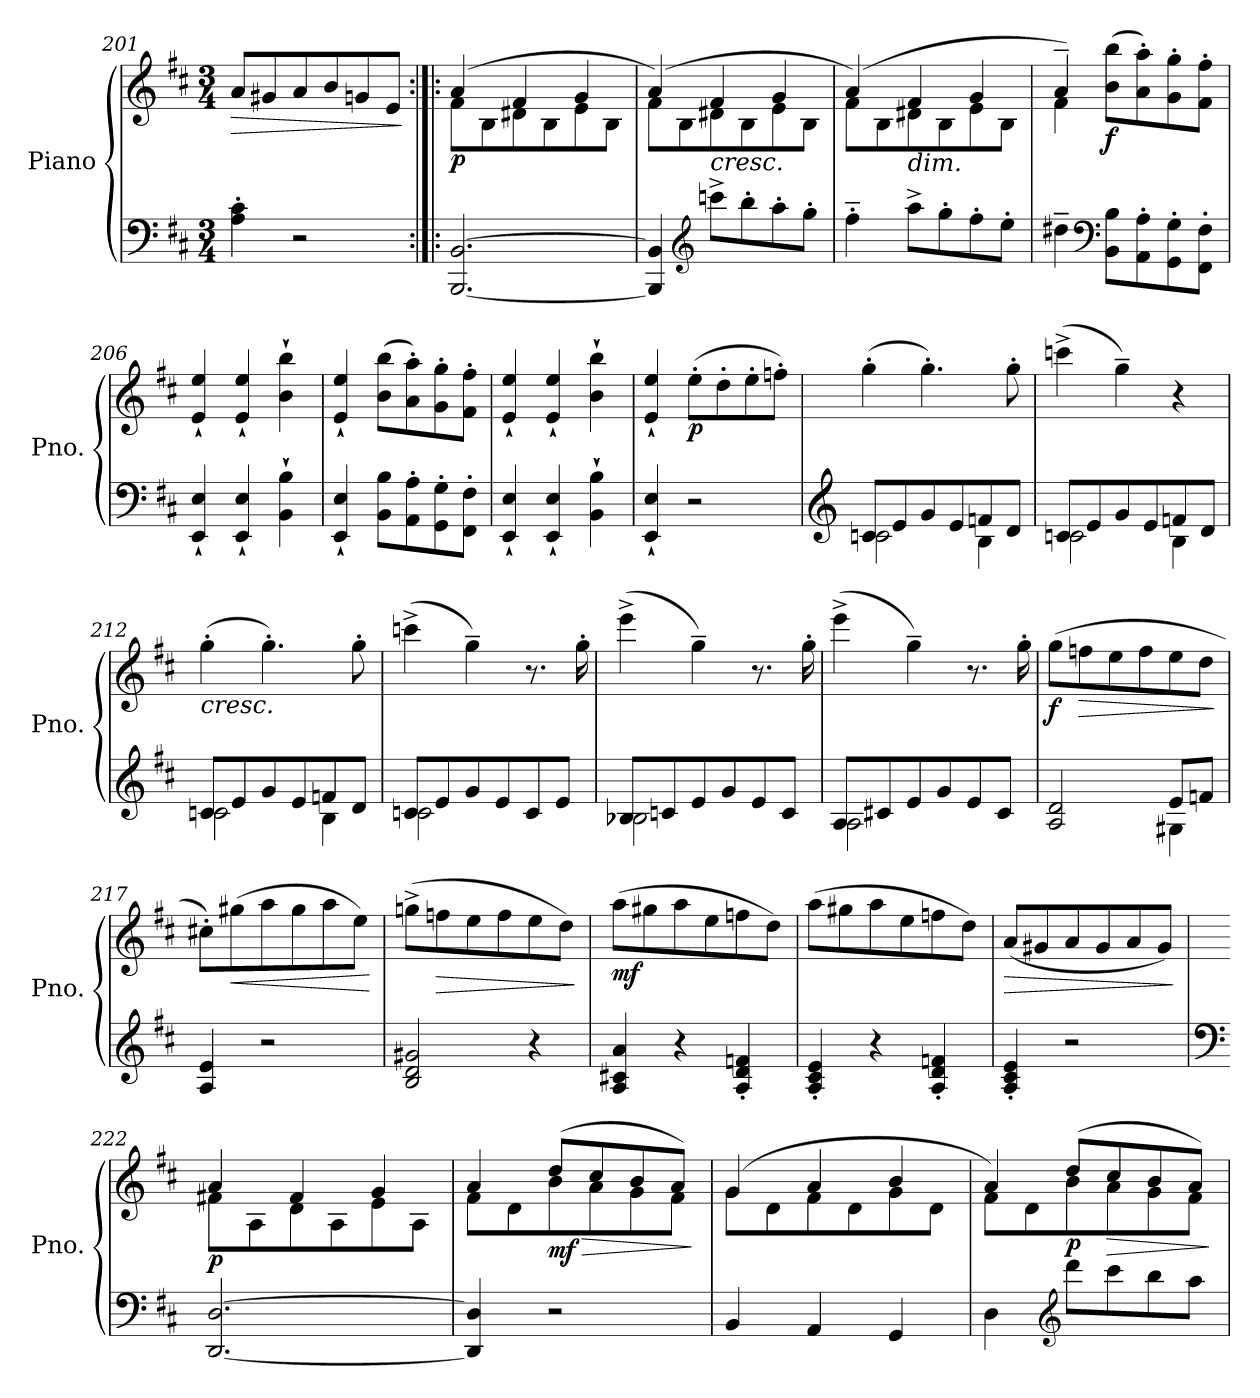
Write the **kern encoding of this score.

**kern	**kern	**dynam
*part1	*part1	*part1
*staff2	*staff1	*staff1/2
*I"Piano	*	*
*I'Pno.	*	*
*clefF4	*clefG2	*
*k[f#c#]	*k[f#c#]	*
*M3/4	*M3/4	*
=201	=201	=201
!	!	!LO:HP:b
4A\' 4c#\'	8a/L	>
.	8g#X/	.
2r	8a/	.
.	8b/	.
.	8gn/	.
.	8e/J	.
.	.	]
!!LO:LB:g=z
=202:|!|:	=202:|!|:	=202:|!|:
*	*^	*
!	!	!	!LO:DY:b
[2.BBB/ [2.BB/	(>4a/	8f#\L	p
.	.	8B\	.
.	4f#/	8d#X\	.
.	.	8B\	.
.	4g/	8e\	.
.	.	8B\J	.
=203	=203	=203	=203
4BBB/] 4BB/]	(>4a/)	8f#\L	.
.	.	8B\	.
*clefG2	*	*	*
!	!LO:TX:b:i:t=cresc.	!	!
8cccn^<\L	4f#/	8d#X\	.
8bb'\	.	8B\	.
8aa'\	4g/	8e\	.
8gg'\J	.	8B\J	.
=204	=204	=204	=204
4ff#'~\	(>4a/)	8f#\L	.
.	.	8B\	.
!	!LO:TX:b:i:t=dim.	!	!
8aa^<\L	4f#/	8d#X\	.
8gg'\	.	8B\	.
8ff#'\	4g/	8e\	.
8ee'\J	.	8B\J	.
=205	=205	=205	=205
4dd#X~\	4a~/)	4f#\	.
*clefF4	*	*	*
!	!	!	!LO:DY:b
8BB\ 8B\L	(>8b\ 8bb\L	2ryy	f
8AA\' 8A\'	8a\'> 8aa\'>)	.	.
8GG\' 8G\'	8g\'> 8gg\'>	.	.
8FF#\' 8F#\'J	8f#\'> 8ff#\'>J	.	.
*	*v	*v	*
=206	=206	=206
4EE/` 4E/`	4e/` 4ee/`	.
4EE/` 4E/`	4e/` 4ee/`	.
4BB\` 4B\`	4b\` 4bb\`	.
=207	=207	=207
4EE/` 4E/`	4e/` 4ee/`	.
8BB\ 8B\L	(>8b\ 8bb\L	.
8AA\' 8A\'	8a\' 8aa\')	.
8GG\' 8G\'	8g\' 8gg\'	.
8FF#\' 8F#\'J	8f#\' 8ff#\'J	.
!!LO:LB:g=z
=208	=208	=208
4EE/` 4E/`	4e/` 4ee/`	.
4EE/` 4E/`	4e/` 4ee/`	.
4BB\` 4B\`	4b\` 4bb\`	.
=209	=209	=209
4EE/` 4E/`	4e/` 4ee/`	.
!	!	!LO:DY:b
2r	(>8ee'\L	p
.	8dd'\	.
.	8ee'\	.
.	8ffn'\J)	.
=210	=210	=210
*clefG2	*	*
*^	*	*
8cn/L	2c\	(>4gg'\	.
8e/	.	.	.
8g/	.	4.gg'\)	.
8e/	.	.	.
8fn/	4B\	.	.
8d/J	.	8gg'\	.
=211	=211	=211	=211
8cn/L	2c\	(>4cccn^<\	.
8e/	.	.	.
8g/	.	4gg~\)	.
8e/	.	.	.
8fn/	4B\	4r	.
8d/J	.	.	.
=212	=212	=212	=212
!	!	!LO:TX:b:i:t=cresc.	!
8cn/L	2c\	(>4gg'\	.
8e/	.	.	.
8g/	.	4.gg'\)	.
8e/	.	.	.
8fn/	4B\	.	.
8d/J	.	8gg'\	.
=213	=213	=213	=213
8cn/L	2c\	(>4cccn^<\	.
8e/	.	.	.
8g/	.	4gg~\)	.
8e/	.	.	.
8c/	4ryy	8.r	.
8e/J	.	.	.
.	.	16gg'\	.
!!LO:PB:g=z
=214	=214	=214	=214
8B-X/L	2B-\	(>4eee^<\	.
8cn/	.	.	.
8e/	.	4gg~\)	.
8g/	.	.	.
8e/	4ryy	8.r	.
8c/J	.	.	.
.	.	16gg'\	.
=215	=215	=215	=215
8A/L	2A\	(>4eee^<\	.
8c#X/	.	.	.
8e/	.	4gg~\)	.
8g/	.	.	.
8e/	4ryy	8.r	.
8c#/J	.	.	.
.	.	16gg'\	.
=216	=216	=216	=216
!	!	!	!LO:DY:b
2A/ 2d/	2ryy	(>8gg\L	f
!	!	!	!LO:HP:b
.	.	8ffn\	>
.	.	8ee\	.
.	.	8ff\	.
8e/L	4G#X\	8ee\	.
8fn/J	.	8dd\J	.
*v	*v	*	*
.	.	]
=217	=217	=217
4A/ 4e/	8cc#X'\L)	.
!	!	!LO:HP:b
.	(>8gg#X\	<
2r	8aa\	.
.	8gg#\	.
.	8aa\	.
.	8ee\J)	.
.	.	[
=218	=218	=218
2B/ 2d/ 2g#X/	(>8ggn^<\L	.
!	!	!LO:HP:b
.	8ffn\	>
.	8ee\	.
.	8ff\	.
4r	8ee\	.
.	8dd\J)	.
.	.	]
!!LO:LB:g=z
=219	=219	=219
!	!	!LO:DY:b
4A/ 4c#X/ 4a/	(>8aa\L	mf
.	8gg#X\	.
4r	8aa\	.
.	8ee\	.
4A/' 4d/' 4fn/'	8ffn\	.
.	8dd\J)	.
=220	=220	=220
4A/' 4c#/' 4e/'	(>8aa\L	.
.	8gg#X\	.
4r	8aa\	.
.	8ee\	.
4A/' 4d/' 4fn/'	8ffn\	.
.	8dd\J)	.
=221	=221	=221
!	!	!LO:HP:b
4A/' 4c#/' 4e/'	(<8a/L	>
.	8g#X/	.
2r	8a/	.
.	8g#/	.
.	8a/	.
.	8g#/J)	.
.	.	]
=222	=222	=222
*clefF4	*	*
*	*^	*
!	!	!	!LO:DY:b
[2.DD/ [2.D/	4a/	8f#X\L	p
.	.	8A\	.
.	4f#/	8d\	.
.	.	8A\	.
.	4g/	8e\	.
.	.	8A\J	.
=223	=223	=223	=223
4DD/] 4D/]	4a/	8f#\L	.
.	.	8d\	.
!	!	!	!LO:HP:b
!	!	!	!LO:DY:n=1:b
2r	(>8dd/L	8b\	> mf
.	8cc#/	8a\	.
.	8b/	8g\	.
.	8a/J)	8f#\J	.
*	*v	*v	*
.	.	]
=224	=224	=224
*	*^	*
4BB/	(>4g/	8g\L	.
.	.	8d\	.
4AA/	4a/	8f#\	.
.	.	8d\	.
4GG/	4b/	8g\	.
.	.	8d\J	.
!!LO:LB:g=z	!!
=225	=225	=225	=225
4D\	4a/)	8f#\L	.
.	.	8d\	.
*clefG2	*	*	*
!	!	!	!LO:DY:b
8ddd\L	(>8dd/L	8b\	p
!	!	!	!LO:HP:b
8ccc#\	8cc#/	8a\	>
8bb\	8b/	8g\	.
8aa\J	8a/J)	8f#\J	.
*	*v	*v	*
.	.	]
=	=	=
*-	*-	*-
